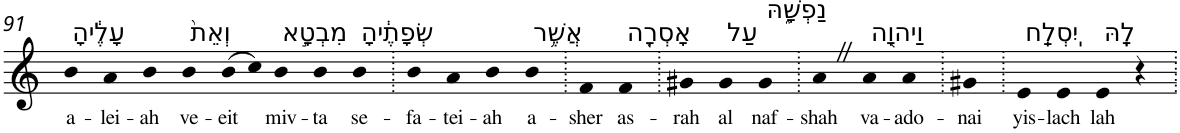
**kern	**text
*part1	*part1
*staff1	*staff1
*I"Piano	*
*I'Pno	*
!!LO:PB:g=z
*clefG2	*
*k[]	*
=91	=91
!LO:TX:a:t=עָלֶ֔יהָ	!
!	!LO:LY:b
4b	a-
!	!LO:LY:b
4a	-lei-
!	!LO:LY:b
4b	-ah
!LO:TX:a:t=וְאֵת֙	!
!	!LO:LY:b
4b	ve-
!	!LO:LY:b
(>8b	-eit
8cc)	.
!LO:TX:a:t=מִבְטָ֣א	!
!	!LO:LY:b
4b	miv-
!	!LO:LY:b
4b	-ta
!LO:TX:a:t=שְׂפָתֶ֔יהָ	!
!	!LO:LY:b
4b	se-
=92.	=92.
!	!LO:LY:b
4b	-fa-
!	!LO:LY:b
4a	-tei-
!	!LO:LY:b
4b	-ah
!LO:TX:a:t=אֲשֶׁ֥ר	!
!	!LO:LY:b
4b	a-
=93.	=93.
!	!LO:LY:b
4f	-sher
!LO:TX:a:t=אָסְרָ֖ה	!
!	!LO:LY:b
4f	as-
=94.	=94.
!	!LO:LY:b
4g#X	-rah
!LO:TX:a:t=עַל	!
!	!LO:LY:b
4g#	al
!LO:TX:a:t=נַפְשָׁ֑הּ	!
!	!LO:LY:b
4g#	naf-
=95.	=95.
!	!LO:LY:b
4aZ	-shah
!LO:TX:a:t=וַיהוָ֖ה	!
!	!LO:LY:b
4a	va-
!	!LO:LY:b
4a	-ado-
=96.	=96.
!	!LO:LY:b
4g#X	-nai
=97.	=97.
!LO:TX:a:t=יִֽסְלַֽח	!
!	!LO:LY:b
4e	yis-
!	!LO:LY:b
4e	-lach
!LO:TX:a:t=לָֽהּ	!
!	!LO:LY:b
4e	lah
4r	.
=.	=.
*-	*-
